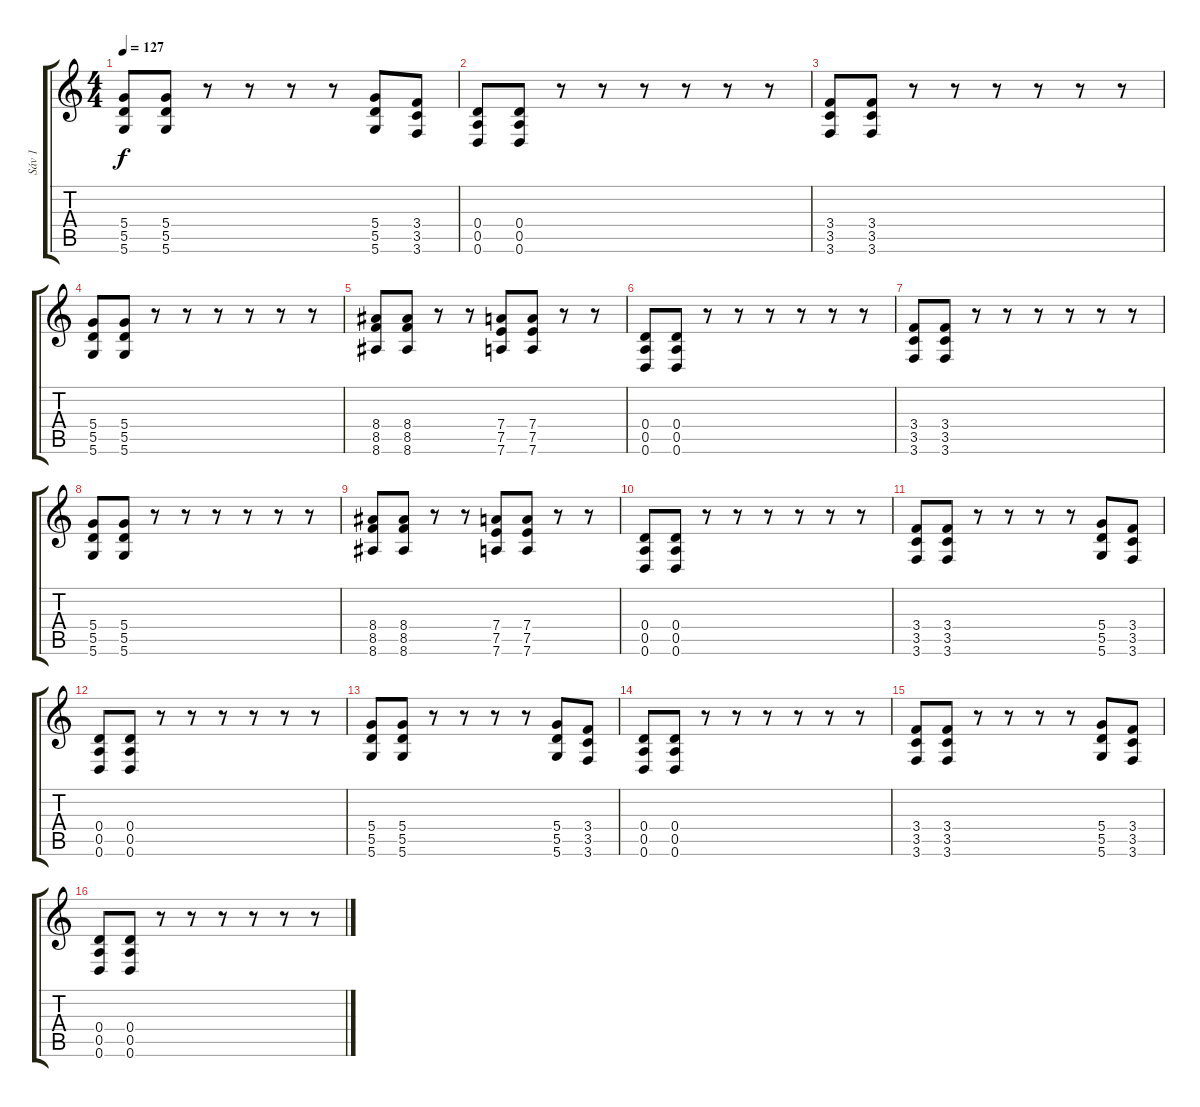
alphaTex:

\track ("Sáv 1" "Sáv 1") {instrument distortionguitar}
\staff {score tabs}
\tuning (E4 B3 G3 D3 A2 D2) {hide}
\ts (4 4)
\tempo 127
\clef g2
\ks c
(5.4 5.5 5.6).8{dy f} (5.4 5.5 5.6).8 r.8 r.8 r.8 r.8 (5.4 5.5 5.6).8 (3.4 3.5 3.6).8 |
(0.4 0.5 0.6).8 (0.4 0.5 0.6).8 r.8 r.8 r.8 r.8 r.8 r.8 |
(3.4 3.5 3.6).8 (3.4 3.5 3.6).8 r.8 r.8 r.8 r.8 r.8 r.8 |
(5.4 5.5 5.6).8 (5.4 5.5 5.6).8 r.8 r.8 r.8 r.8 r.8 r.8 |
(8.4 8.5 8.6).8 (8.4 8.5 8.6).8 r.8 r.8 (7.4 7.5 7.6).8 (7.4 7.5 7.6).8 r.8 r.8 |
(0.4 0.5 0.6).8 (0.4 0.5 0.6).8 r.8 r.8 r.8 r.8 r.8 r.8 |
(3.4 3.5 3.6).8 (3.4 3.5 3.6).8 r.8 r.8 r.8 r.8 r.8 r.8 |
(5.4 5.5 5.6).8 (5.4 5.5 5.6).8 r.8 r.8 r.8 r.8 r.8 r.8 |
(8.4 8.5 8.6).8 (8.4 8.5 8.6).8 r.8 r.8 (7.4 7.5 7.6).8 (7.4 7.5 7.6).8 r.8 r.8 |
(0.4 0.5 0.6).8 (0.4 0.5 0.6).8 r.8 r.8 r.8 r.8 r.8 r.8 |
(3.4 3.5 3.6).8 (3.4 3.5 3.6).8 r.8 r.8 r.8 r.8 (5.4 5.5 5.6).8 (3.4 3.5 3.6).8 |
(0.4 0.5 0.6).8 (0.4 0.5 0.6).8 r.8 r.8 r.8 r.8 r.8 r.8 |
(5.4 5.5 5.6).8 (5.4 5.5 5.6).8 r.8 r.8 r.8 r.8 (5.4 5.5 5.6).8 (3.4 3.5 3.6).8 |
(0.4 0.5 0.6).8 (0.4 0.5 0.6).8 r.8 r.8 r.8 r.8 r.8 r.8 |
(3.4 3.5 3.6).8 (3.4 3.5 3.6).8 r.8 r.8 r.8 r.8 (5.4 5.5 5.6).8 (3.4 3.5 3.6).8 |
(0.4 0.5 0.6).8 (0.4 0.5 0.6).8 r.8 r.8 r.8 r.8 r.8 r.8
